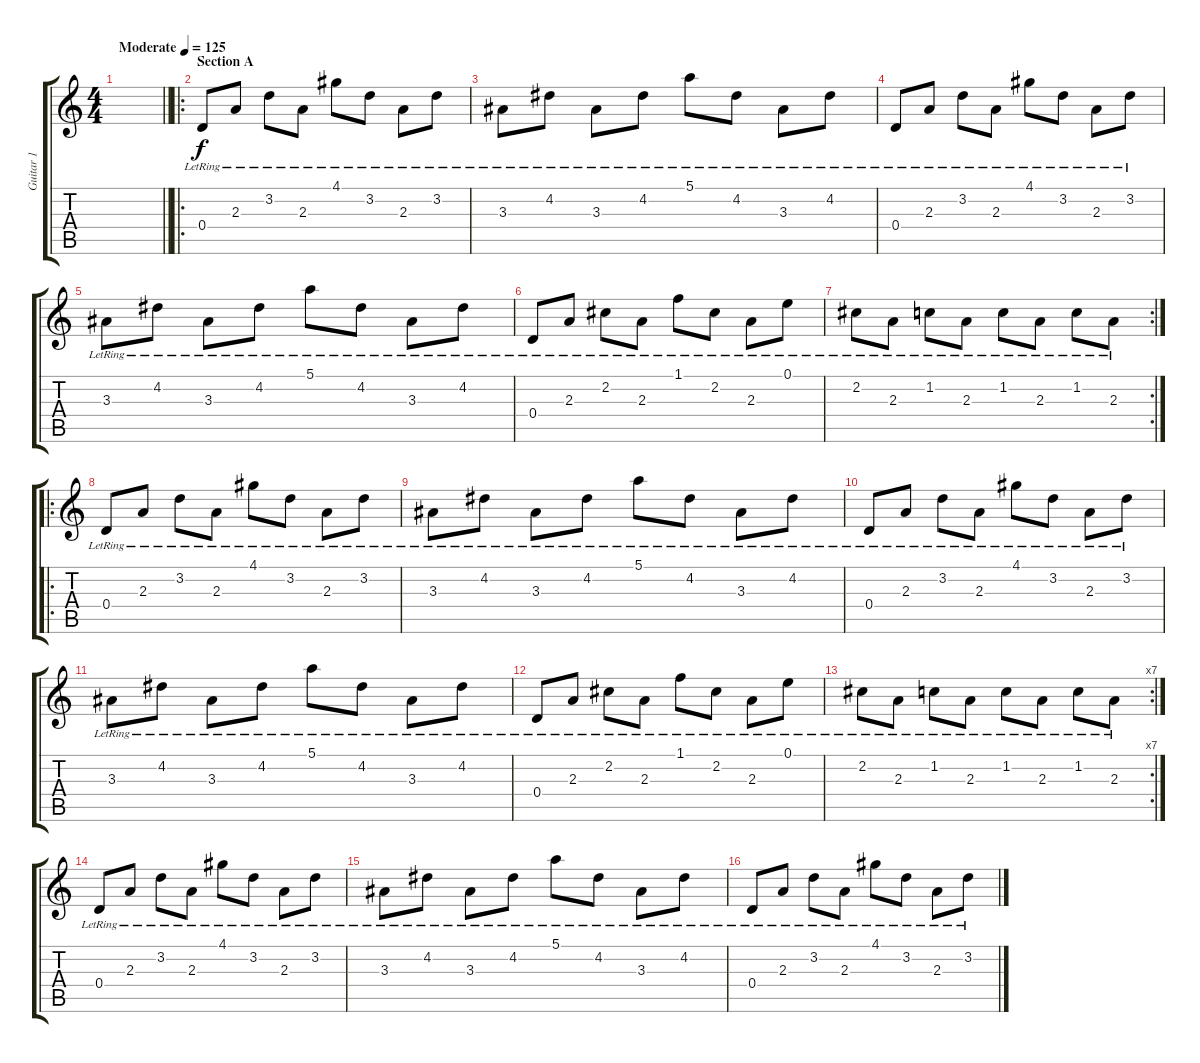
\track ("Guitar 1" "Guitar 1") {instrument overdrivenguitar}
\staff {score tabs}
\tuning (E4 B3 G3 D3 A2 D2) {hide}
\ts (4 4)
\tempo (125 "Moderate")
\clef g2
\barLineRight lightlight
\ks c
|
\ro
\section ("" "Section A")
0.4{lr}.8 2.3{lr}.8 3.2{lr}.8 2.3{lr}.8 4.1{lr}.8 3.2{lr}.8 2.3{lr}.8 3.2{lr}.8 |
3.3{lr}.8 4.2{lr}.8 3.3{lr}.8 4.2{lr}.8 5.1{lr}.8 4.2{lr}.8 3.3{lr}.8 4.2{lr}.8 |
0.4{lr}.8 2.3{lr}.8 3.2{lr}.8 2.3{lr}.8 4.1{lr}.8 3.2{lr}.8 2.3{lr}.8 3.2{lr}.8 |
3.3{lr}.8 4.2{lr}.8 3.3{lr}.8 4.2{lr}.8 5.1{lr}.8 4.2{lr}.8 3.3{lr}.8 4.2{lr}.8 |
0.4{lr}.8 2.3{lr}.8 2.2{lr}.8 2.3{lr}.8 1.1{lr}.8 2.2{lr}.8 2.3{lr}.8 0.1{lr}.8 |
\rc 2
2.2{lr}.8 2.3{lr}.8 1.2{lr}.8 2.3{lr}.8 1.2{lr}.8 2.3{lr}.8 1.2{lr}.8 2.3{lr}.8 |
\ro
0.4{lr}.8 2.3{lr}.8 3.2{lr}.8 2.3{lr}.8 4.1{lr}.8 3.2{lr}.8 2.3{lr}.8 3.2{lr}.8 |
3.3{lr}.8 4.2{lr}.8 3.3{lr}.8 4.2{lr}.8 5.1{lr}.8 4.2{lr}.8 3.3{lr}.8 4.2{lr}.8 |
0.4{lr}.8 2.3{lr}.8 3.2{lr}.8 2.3{lr}.8 4.1{lr}.8 3.2{lr}.8 2.3{lr}.8 3.2{lr}.8 |
3.3{lr}.8 4.2{lr}.8 3.3{lr}.8 4.2{lr}.8 5.1{lr}.8 4.2{lr}.8 3.3{lr}.8 4.2{lr}.8 |
0.4{lr}.8 2.3{lr}.8 2.2{lr}.8 2.3{lr}.8 1.1{lr}.8 2.2{lr}.8 2.3{lr}.8 0.1{lr}.8 |
\rc 7
2.2{lr}.8 2.3{lr}.8 1.2{lr}.8 2.3{lr}.8 1.2{lr}.8 2.3{lr}.8 1.2{lr}.8 2.3{lr}.8 |
0.4{lr}.8 2.3{lr}.8 3.2{lr}.8 2.3{lr}.8 4.1{lr}.8 3.2{lr}.8 2.3{lr}.8 3.2{lr}.8 |
3.3{lr}.8 4.2{lr}.8 3.3{lr}.8 4.2{lr}.8 5.1{lr}.8 4.2{lr}.8 3.3{lr}.8 4.2{lr}.8 |
0.4{lr}.8 2.3{lr}.8 3.2{lr}.8 2.3{lr}.8 4.1{lr}.8 3.2{lr}.8 2.3{lr}.8 3.2{lr}.8
